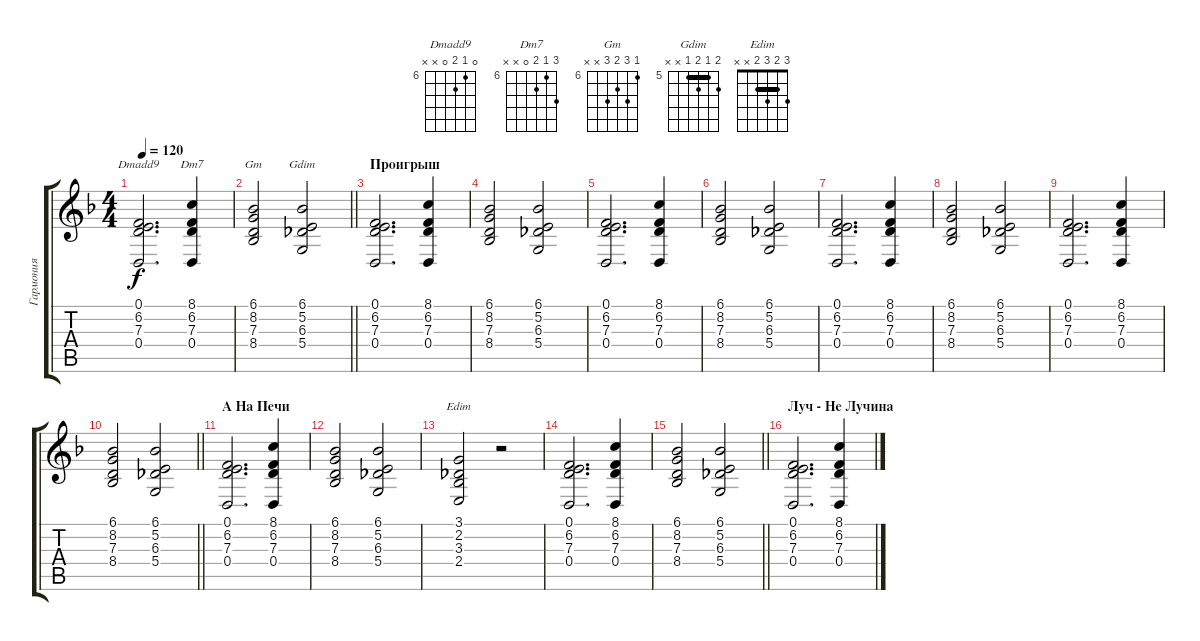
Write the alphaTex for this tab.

\track ("Гармония" "Гармония") {instrument orchestralharp}
\staff {score tabs}
\tuning (E4 B3 G3 D3 A2 E2) {hide}
\chord ("Dmadd9" 0 6 7 0 x x) {firstfret 6}
\chord ("Dm7" 8 6 7 0 x x) {firstfret 6}
\chord ("Gm" 6 8 7 8 x x) {firstfret 6}
\chord ("Gdim" 6 5 6 5 x x) {firstfret 5 barre 5}
\chord ("Edim" 3 2 3 2 x x) {barre 2}
\ts (4 4)
\tempo 120
\clef g2
\ks dminor
(0.1 6.2 7.3 0.4).2{d ch "Dmadd9" dy f} (8.1 6.2 7.3 0.4).4{ch "Dm7"} |
\barLineRight lightlight
(6.1 8.2 7.3 8.4).2{ch "Gm"} (6.1 5.2 6.3 5.4).2{ch "Gdim"} |
\section ("" "Проигрыш")
(0.1 6.2 7.3 0.4).2{d} (8.1 6.2 7.3 0.4).4 |
(6.1 8.2 7.3 8.4).2 (6.1 5.2 6.3 5.4).2 |
(0.1 6.2 7.3 0.4).2{d} (8.1 6.2 7.3 0.4).4 |
(6.1 8.2 7.3 8.4).2 (6.1 5.2 6.3 5.4).2 |
(0.1 6.2 7.3 0.4).2{d} (8.1 6.2 7.3 0.4).4 |
(6.1 8.2 7.3 8.4).2 (6.1 5.2 6.3 5.4).2 |
(0.1 6.2 7.3 0.4).2{d} (8.1 6.2 7.3 0.4).4 |
\barLineRight lightlight
(6.1 8.2 7.3 8.4).2 (6.1 5.2 6.3 5.4).2 |
\section ("" "А На Печи")
(0.1 6.2 7.3 0.4).2{d} (8.1 6.2 7.3 0.4).4 |
(6.1 8.2 7.3 8.4).2 (6.1 5.2 6.3 5.4).2 |
(3.1 2.2 3.3 2.4).2{ch "Edim"} r.2 |
(0.1 6.2 7.3 0.4).2{d} (8.1 6.2 7.3 0.4).4 |
\barLineRight lightlight
(6.1 8.2 7.3 8.4).2 (6.1 5.2 6.3 5.4).2 |
\section ("" "Луч - Не Лучина")
(0.1 6.2 7.3 0.4).2{d} (8.1 6.2 7.3 0.4).4
